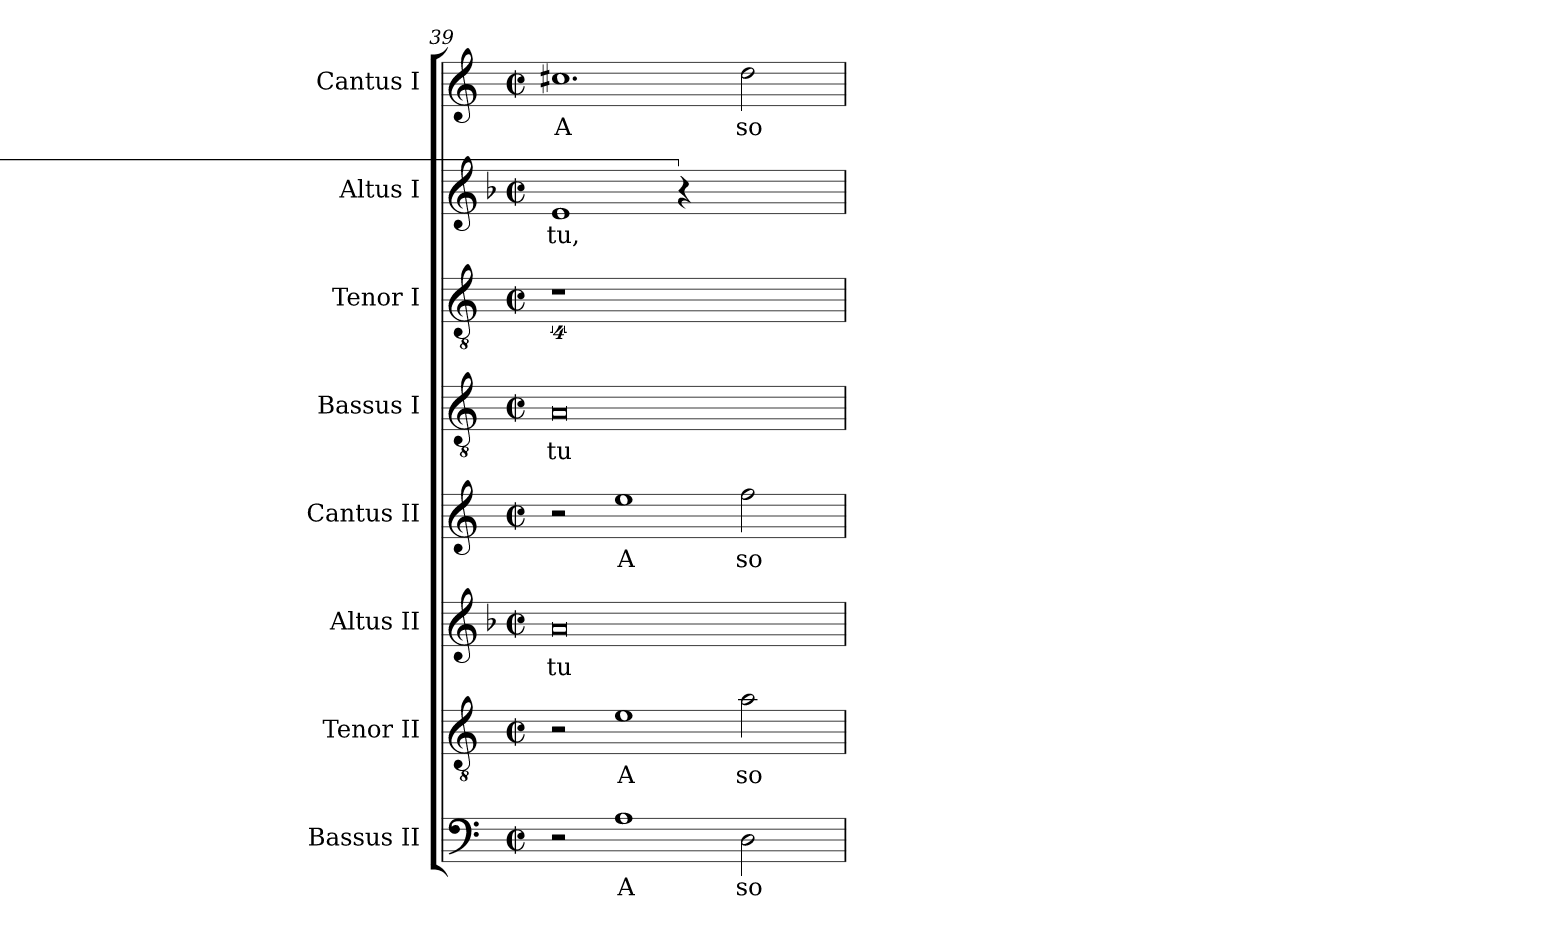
**kern	**text	**kern	**text	**kern	**text	**kern	**text	**kern	**text	**kern	**kern	**text	**kern	**text
*part8	*part8	*part7	*part7	*part6	*part6	*part5	*part5	*part4	*part4	*part3	*part2	*part2	*part1	*part1
*staff8	*staff8	*staff7	*staff7	*staff6	*staff6	*staff5	*staff5	*staff4	*staff4	*staff3	*staff2	*staff2	*staff1	*staff1
*I"Bassus II	*	*I"Tenor II	*	*I"Altus II	*	*I"Cantus II	*	*I"Bassus I	*	*I"Tenor I	*I"Altus I	*	*I"Cantus I	*
*clefF4	*	*clefGv2	*	*clefG2	*	*clefG2	*	*clefGv2	*	*clefGv2	*clefG2	*	*clefG2	*
*	*	*	*	*k[b-]	*	*	*	*	*	*	*k[b-]	*	*	*
*	*	*	*	*F:	*	*	*	*	*	*	*F:	*	*	*
*M2/2	*	*M2/2	*	*M2/2	*	*M2/2	*	*M2/2	*	*M2/2	*M2/2	*	*M2/2	*
*met(c|)	*	*met(c|)	*	*met(c|)	*	*met(c|)	*	*met(c|)	*	*met(c|)	*met(c|)	*	*met(c|)	*
=39	=39	=39	=39	=39	=39	=39	=39	=39	=39	=39	=39	=39	=39	=39
!	!	!	!	!	!LO:LY:b:cj	!	!	!	!LO:LY:b:cj	!	!	!LO:LY:b:cj	!	!LO:LY:b:cj
2r	.	2r	.	0a	-tu	2r	.	0A	tu	4%9r	1e	-tu,	1.cc#X	A
!	!LO:LY:b:cj	!	!LO:LY:b:cj	!	!	!	!LO:LY:b:cj	!	!	!	!	!	!	!
1A	A	1e	A	.	.	1ee	A	.	.	.	.	.	.	.
!	!	!	!	!	!	!	!	!	!	!	!LO:N:vis=1	!	!	!
.	.	.	.	.	.	.	.	.	.	.	4%5r	.	.	.
!	!LO:LY:b:cj	!	!LO:LY:b:cj	!	!	!	!LO:LY:b:cj	!	!	!	!	!	!	!LO:LY:b:cj
2D\	so	2a\	so-	.	.	2ff\	so-	.	.	.	.	.	2dd\	so-
4ryy	.	4ryy	.	4ryy	.	4ryy	.	4ryy	.	.	.	.	4ryy	.
=	=	=	=	=	=	=	=	=	=	=	=	=	=	=
*-	*-	*-	*-	*-	*-	*-	*-	*-	*-	*-	*-	*-	*-	*-
